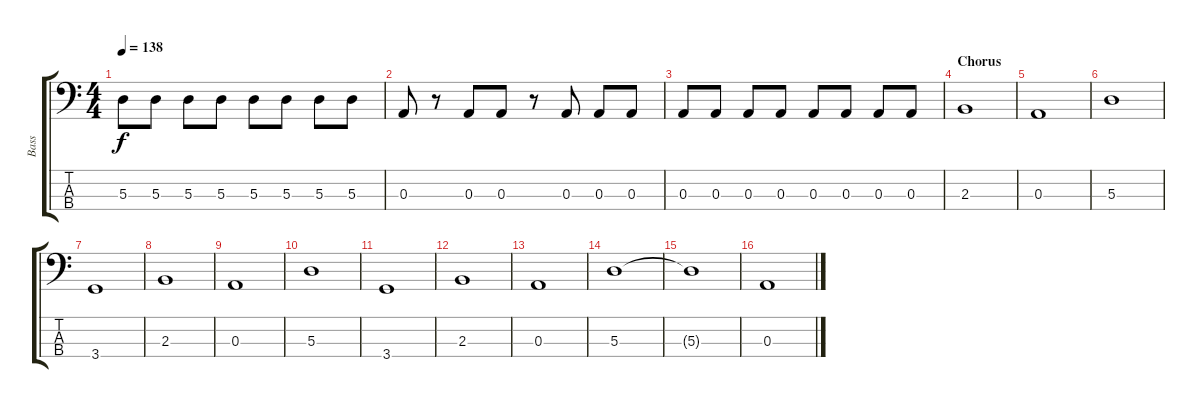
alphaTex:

\track ("Bass" "Bass") {instrument electricbassfinger}
\staff {score tabs}
\tuning (G2 D2 A1 E1) {hide}
\ts (4 4)
\tempo 138
\clef f4
\ks c
5.3.8{dy f} 5.3.8 5.3.8 5.3.8 5.3.8 5.3.8 5.3.8 5.3.8 |
0.3.8 r.8 0.3.8 0.3.8 r.8 0.3.8 0.3.8 0.3.8 |
0.3.8 0.3.8 0.3.8 0.3.8 0.3.8 0.3.8 0.3.8 0.3.8 |
\section ("" "Chorus")
2.3.1 |
0.3.1 |
5.3.1 |
3.4.1 |
2.3.1 |
0.3.1 |
5.3.1 |
3.4.1 |
2.3.1 |
0.3.1 |
5.3.1 |
5.3{t}.1 |
0.3.1
